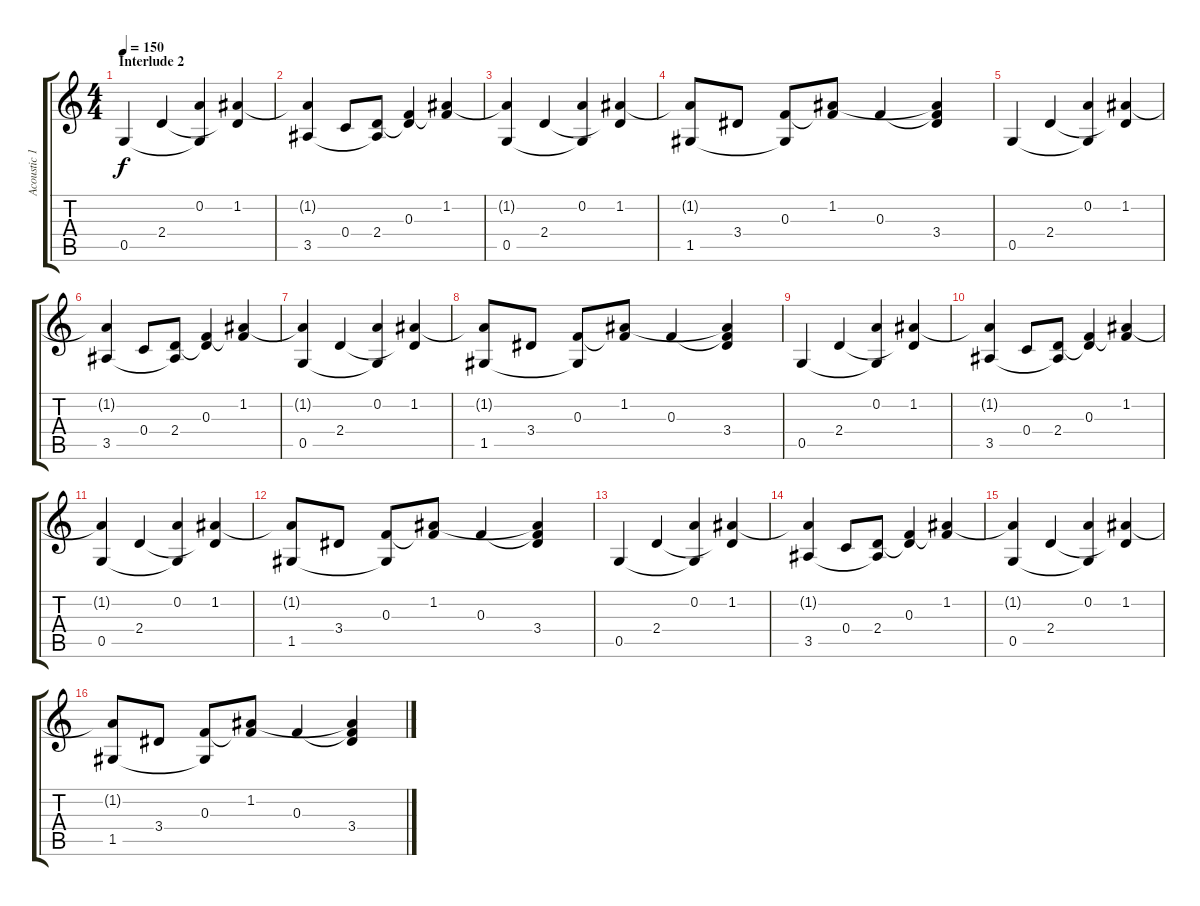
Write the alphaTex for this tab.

\track ("Acoustic 1" "Acoustic 1") {instrument acousticguitarnylon}
\staff {score tabs}
\tuning (D4 A3 F3 C3 G2 D2) {hide}
\ts (4 4)
\section ("" "Interlude 2")
\tempo 150
\clef g2
\ks c
0.5.4{dy f volume 13} 2.4.4 (0.2 0.5{t}).4 (1.2 2.4{t}).4 |
(1.2{t} 3.5).4 0.4.8 (2.4 3.5{t}).8 (0.3 2.4{t}).4 (1.2 0.3{t}).4 |
(1.2{t} 0.5).4 2.4.4 (0.2 0.5{t}).4 (1.2 2.4{t}).4 |
(1.2{t} 1.5).8 3.4.8 (0.3 1.5{t}).8 (1.2 0.3{t}).8 0.3.4 (1.2{t} 0.3{t} 3.4).4 |
0.5.4{volume 13} 2.4.4 (0.2 0.5{t}).4 (1.2 2.4{t}).4 |
(1.2{t} 3.5).4 0.4.8 (2.4 3.5{t}).8 (0.3 2.4{t}).4 (1.2 0.3{t}).4 |
(1.2{t} 0.5).4 2.4.4 (0.2 0.5{t}).4 (1.2 2.4{t}).4 |
(1.2{t} 1.5).8 3.4.8 (0.3 1.5{t}).8 (1.2 0.3{t}).8 0.3.4 (1.2{t} 0.3{t} 3.4).4 |
0.5.4{volume 13} 2.4.4 (0.2 0.5{t}).4 (1.2 2.4{t}).4 |
(1.2{t} 3.5).4 0.4.8 (2.4 3.5{t}).8 (0.3 2.4{t}).4 (1.2 0.3{t}).4 |
(1.2{t} 0.5).4 2.4.4 (0.2 0.5{t}).4 (1.2 2.4{t}).4 |
(1.2{t} 1.5).8 3.4.8 (0.3 1.5{t}).8 (1.2 0.3{t}).8 0.3.4 (1.2{t} 0.3{t} 3.4).4 |
0.5.4{volume 13} 2.4.4 (0.2 0.5{t}).4 (1.2 2.4{t}).4 |
(1.2{t} 3.5).4 0.4.8 (2.4 3.5{t}).8 (0.3 2.4{t}).4 (1.2 0.3{t}).4 |
(1.2{t} 0.5).4 2.4.4 (0.2 0.5{t}).4 (1.2 2.4{t}).4 |
(1.2{t} 1.5).8 3.4.8 (0.3 1.5{t}).8 (1.2 0.3{t}).8 0.3.4 (1.2{t} 0.3{t} 3.4).4
